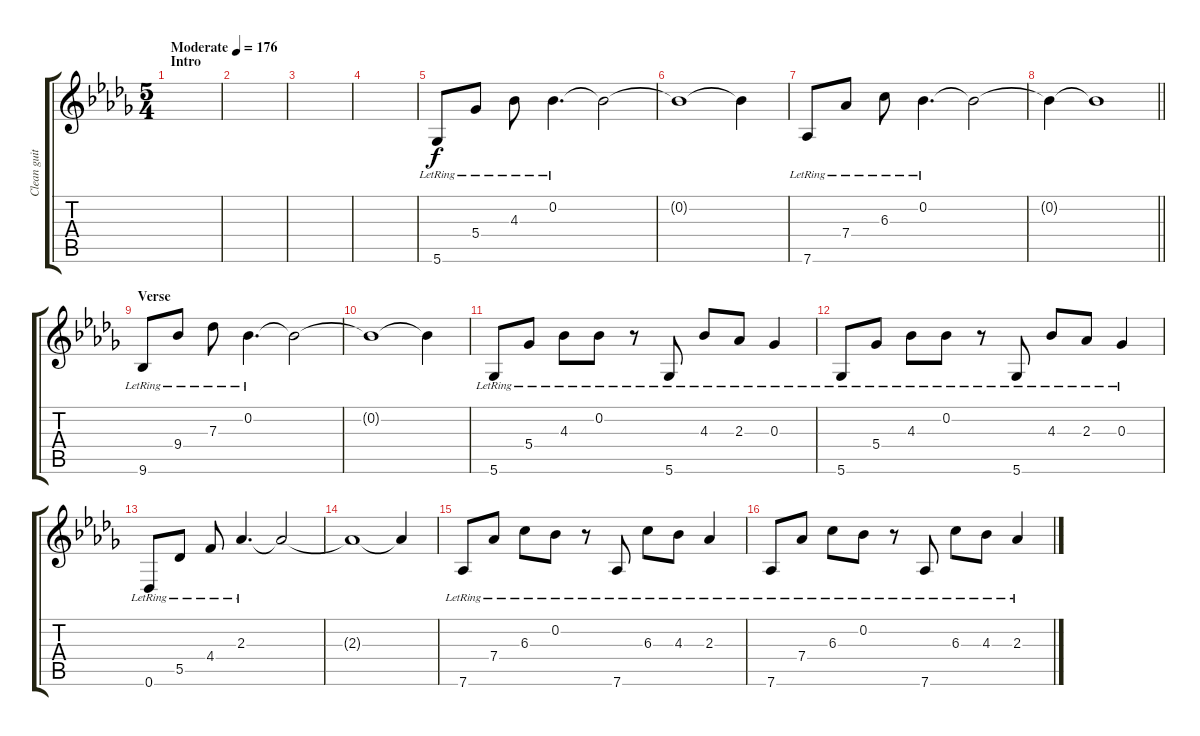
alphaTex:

\track ("Clean guitar" "Clean guit") {instrument acousticguitarsteel}
\staff {score tabs}
\tuning (Eb4 Bb3 Gb3 Db3 Ab2 Db2) {hide}
\ts (5 4)
\section ("" "Intro")
\tempo (176 "Moderate")
\clef g2
\ks db
|
|
|
|
5.6{lr}.8 5.4{lr}.8 4.3{lr}.8 0.2{lr}.4{d} 0.2{t}.2 |
0.2{t}.1 0.2{t}.4 |
7.6{lr}.8 7.4{lr}.8 6.3{lr}.8 0.2{lr}.4{d} 0.2{t}.2 |
\barLineRight lightlight
0.2{t}.4 0.2{t}.1 |
\section ("" "Verse")
9.6{lr}.8 9.4{lr}.8 7.3{lr}.8 0.2{lr}.4{d} 0.2{t}.2 |
0.2{t}.1 0.2{t}.4 |
5.6{lr}.8 5.4{lr}.8 4.3{lr}.8 0.2{lr}.8 r.8 5.6{lr}.8 4.3{lr}.8 2.3{lr}.8 0.3{lr}.4 |
5.6{lr}.8 5.4{lr}.8 4.3{lr}.8 0.2{lr}.8 r.8 5.6{lr}.8 4.3{lr}.8 2.3{lr}.8 0.3{lr}.4 |
0.6{lr}.8 5.5{lr}.8 4.4{lr}.8 2.3{lr}.4{d} 2.3{t}.2 |
2.3{t}.1 2.3{t}.4 |
7.6{lr}.8 7.4{lr}.8 6.3{lr}.8 0.2{lr}.8 r.8 7.6{lr}.8 6.3{lr}.8 4.3{lr}.8 2.3{lr}.4 |
7.6{lr}.8 7.4{lr}.8 6.3{lr}.8 0.2{lr}.8 r.8 7.6{lr}.8 6.3{lr}.8 4.3{lr}.8 2.3{lr}.4
